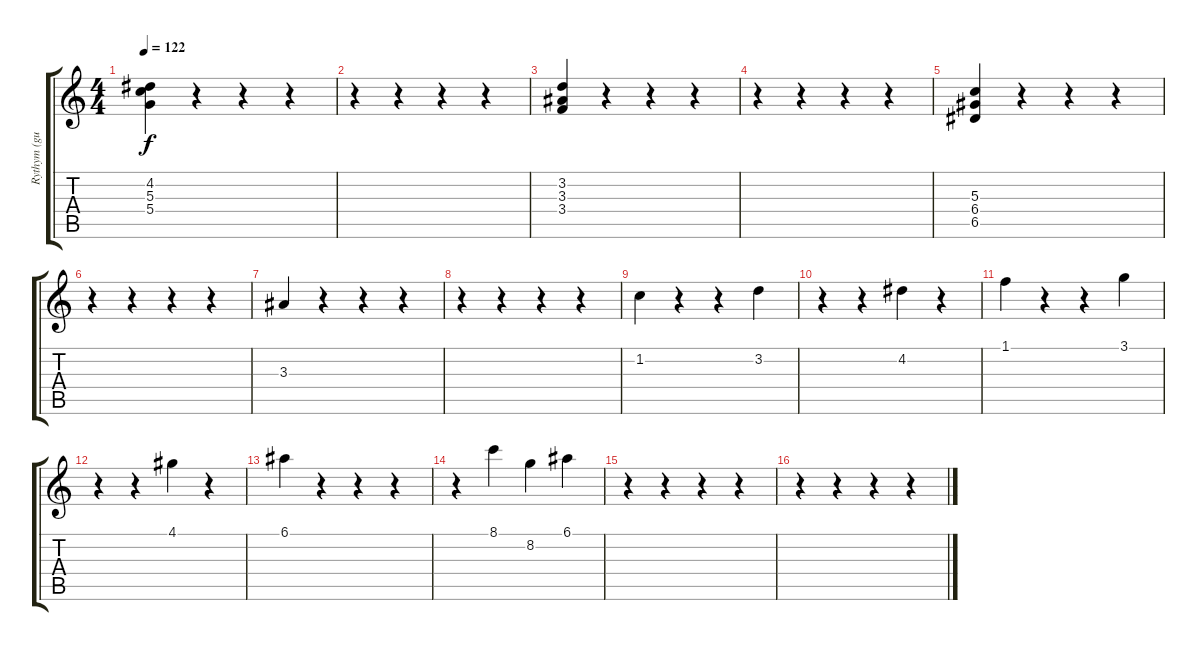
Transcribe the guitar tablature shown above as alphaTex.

\track ("Rythym (guitar)" "Rythym (gu") {instrument electricguitarjazz}
\staff {score tabs}
\tuning (E4 B3 G3 D3 A2 E2) {hide}
\ts (4 4)
\tempo 122
\clef g2
\ks c
(4.2 5.3 5.4).4{dy f} r.4 r.4 r.4 |
r.4 r.4 r.4 r.4 |
(3.2 3.3 3.4).4 r.4 r.4 r.4 |
r.4 r.4 r.4 r.4 |
(5.3 6.4 6.5).4 r.4 r.4 r.4 |
r.4 r.4 r.4 r.4 |
3.3.4 r.4 r.4 r.4 |
r.4 r.4 r.4 r.4 |
1.2.4 r.4 r.4 3.2.4 |
r.4 r.4 4.2.4 r.4 |
1.1.4 r.4 r.4 3.1.4 |
r.4 r.4 4.1.4 r.4 |
6.1.4 r.4 r.4 r.4 |
r.4 8.1.4 8.2.4 6.1.4 |
r.4 r.4 r.4 r.4 |
r.4 r.4 r.4 r.4
